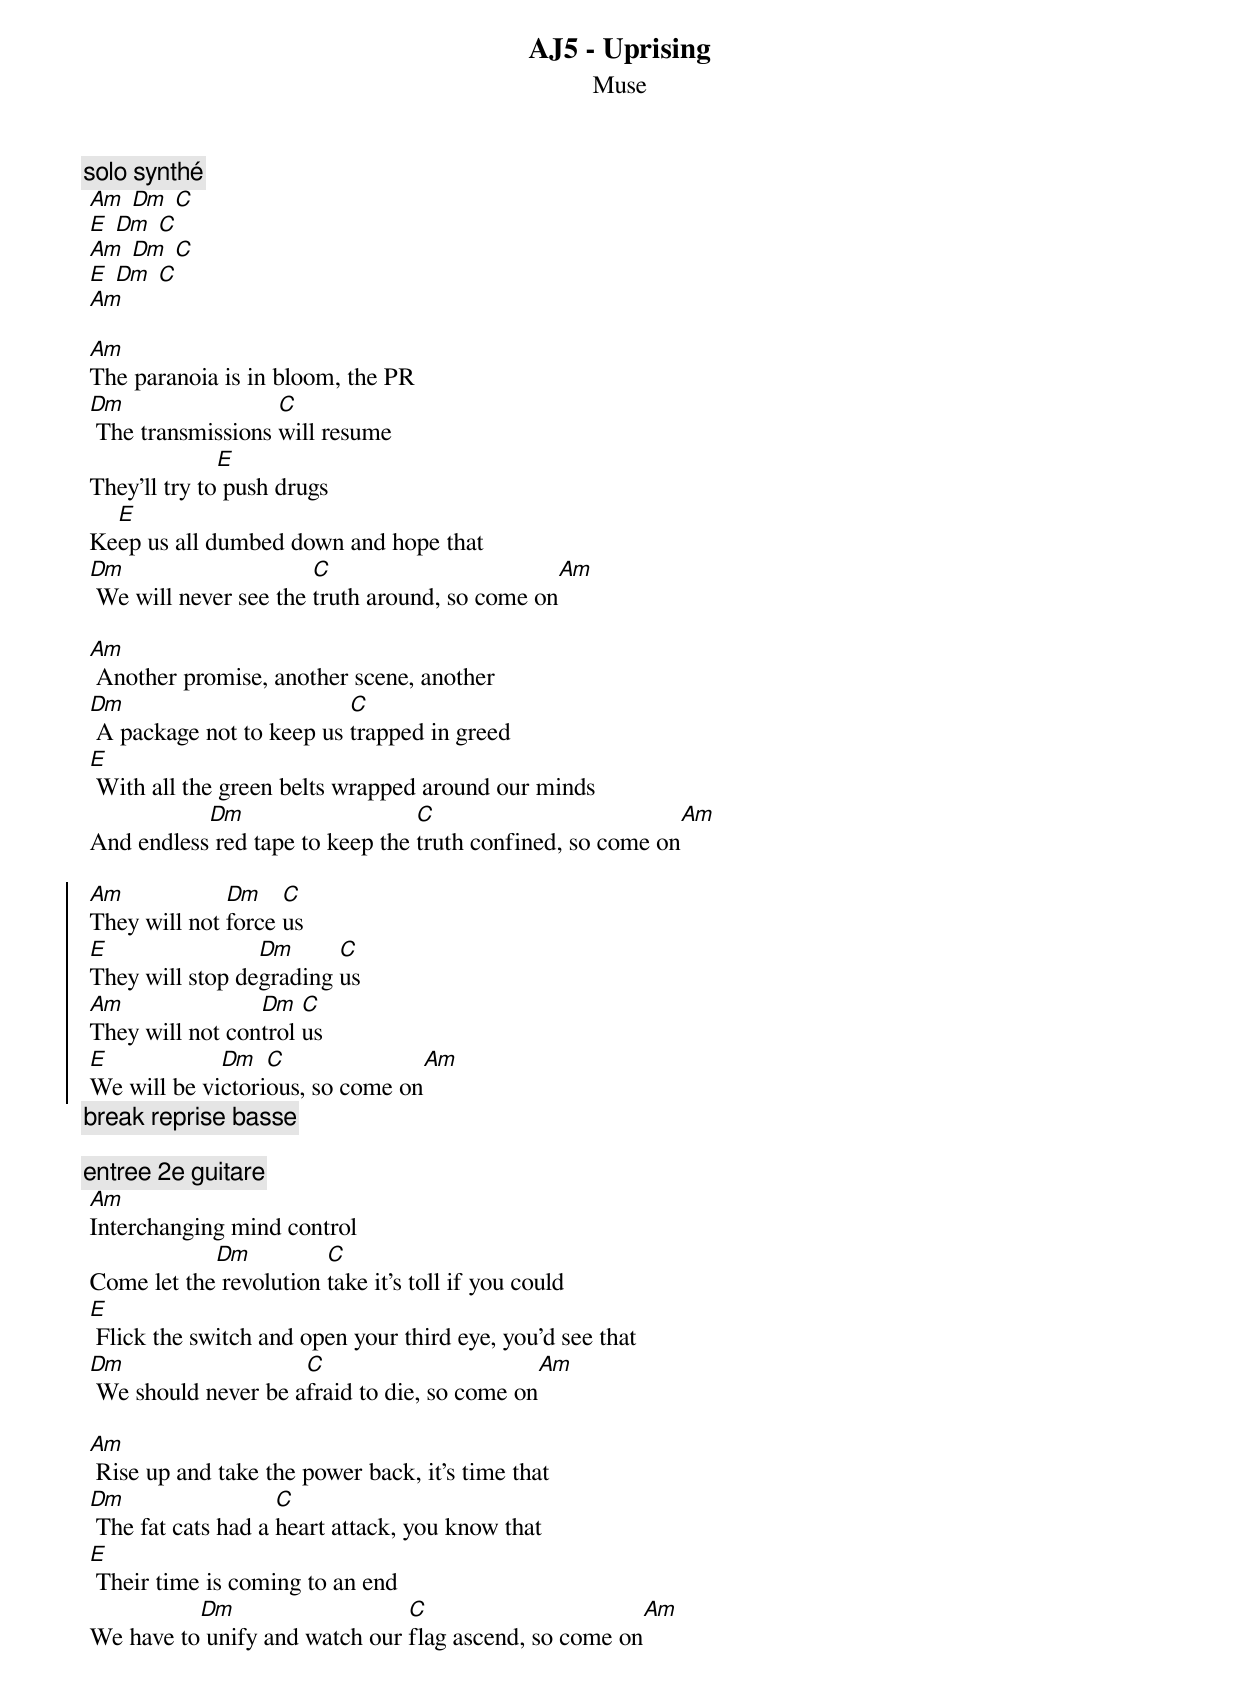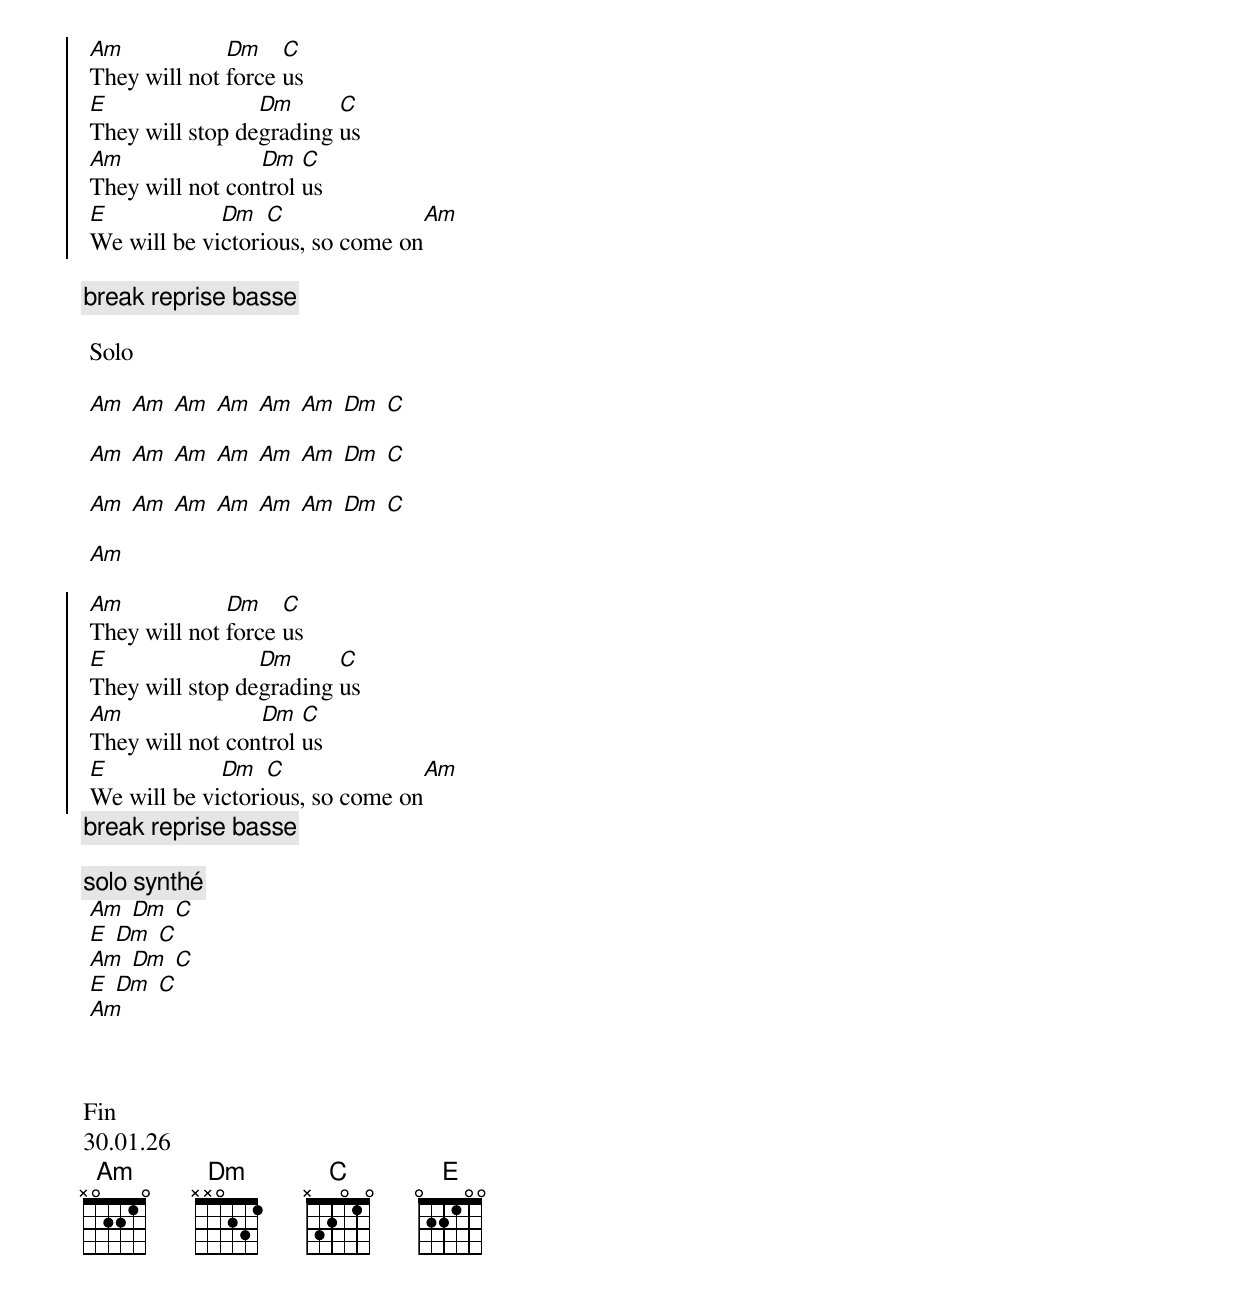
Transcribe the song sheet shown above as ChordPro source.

{t:AJ5 - Uprising}
 {st:Muse}
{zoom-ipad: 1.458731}


{c:solo synthé}
 [Am] [Dm] [C]
 [E] [Dm] [C]
 [Am] [Dm] [C]
 [E] [Dm] [C]
 [Am]

 [Am]The paranoia is in bloom, the PR
 [Dm] The transmissions [C]will resume
 They'll try to[E] push drugs
 Ke[E]ep us all dumbed down and hope that
 [Dm] We will never see the [C]truth around, so come on[Am]

 [Am] Another promise, another scene, another
 [Dm] A package not to keep us [C]trapped in greed
 [E] With all the green belts wrapped around our minds
 And endless[Dm] red tape to keep the [C]truth confined, so come on[Am]

{soc}
 [Am]They will not [Dm]force [C]us
 [E]They will stop de[Dm]grading [C]us
 [Am]They will not con[Dm]trol [C]us
 [E]We will be vi[Dm]ctori[C]ous, so come on[Am]
{eoc}
{c:break reprise basse}

{c:entree 2e guitare}
 [Am]Interchanging mind control
 Come let the[Dm] revolution [C]take it's toll if you could
 [E] Flick the switch and open your third eye, you'd see that
 [Dm] We should never be a[C]fraid to die, so come on[Am]

 [Am] Rise up and take the power back, it's time that
 [Dm] The fat cats had a [C]heart attack, you know that
 [E] Their time is coming to an end
 We have to[Dm] unify and watch our [C]flag ascend, so come on[Am]

 {soc}
 [Am]They will not [Dm]force [C]us
 [E]They will stop de[Dm]grading [C]us
 [Am]They will not con[Dm]trol [C]us
 [E]We will be vi[Dm]ctori[C]ous, so come on[Am]
{eoc}

{c:break reprise basse}

 Solo

 [Am] [Am] [Am] [Am] [Am] [Am] [Dm] [C]

 [Am] [Am] [Am] [Am] [Am] [Am] [Dm] [C]

 [Am] [Am] [Am] [Am] [Am] [Am] [Dm] [C]

 [Am]

 {soc}
 [Am]They will not [Dm]force [C]us
 [E]They will stop de[Dm]grading [C]us
 [Am]They will not con[Dm]trol [C]us
 [E]We will be vi[Dm]ctori[C]ous, so come on[Am]
{eoc}
{c:break reprise basse}

{c:solo synthé}
 [Am] [Dm] [C]
 [E] [Dm] [C]
 [Am] [Dm] [C]
 [E] [Dm] [C]
 [Am]



Fin
30.01.26
